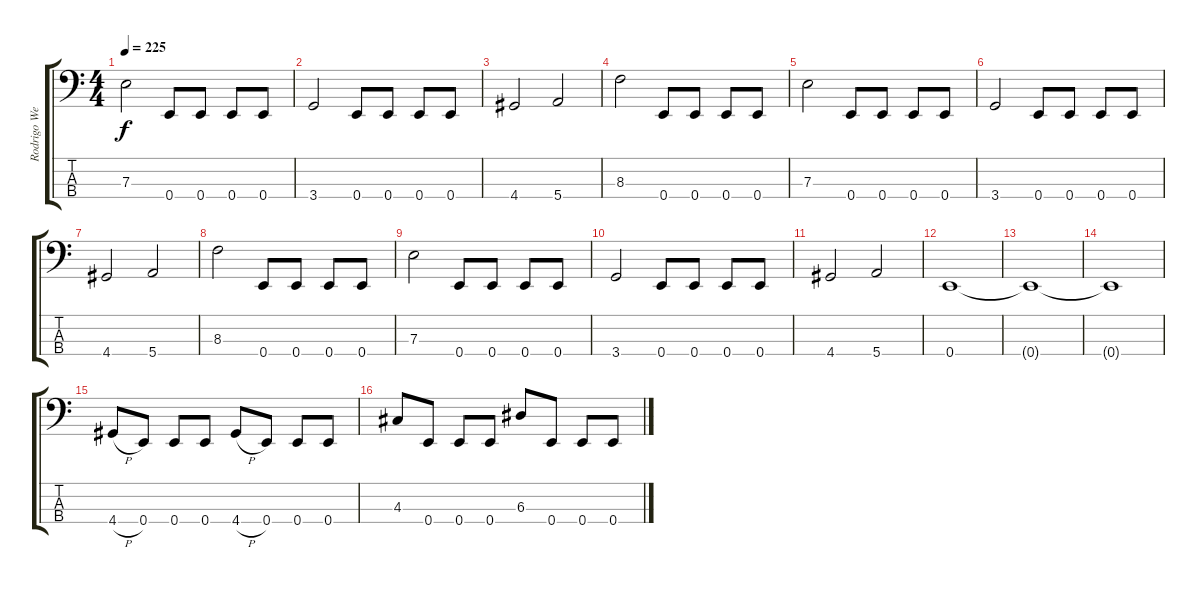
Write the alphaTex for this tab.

\track ("Rodrigo Westphal" "Rodrigo We") {instrument electricbassfinger}
\staff {score tabs}
\tuning (G2 D2 A1 E1) {hide}
\ts (4 4)
\tempo 225
\clef f4
\ks c
7.3.2{dy f} 0.4.8 0.4.8 0.4.8 0.4.8 |
3.4.2 0.4.8 0.4.8 0.4.8 0.4.8 |
4.4.2 5.4.2 |
8.3.2 0.4.8 0.4.8 0.4.8 0.4.8 |
7.3.2 0.4.8 0.4.8 0.4.8 0.4.8 |
3.4.2 0.4.8 0.4.8 0.4.8 0.4.8 |
4.4.2 5.4.2 |
8.3.2 0.4.8 0.4.8 0.4.8 0.4.8 |
7.3.2 0.4.8 0.4.8 0.4.8 0.4.8 |
3.4.2 0.4.8 0.4.8 0.4.8 0.4.8 |
4.4.2 5.4.2 |
0.4.1 |
0.4{t}.1 |
0.4{t}.1 |
4.4{h}.8 0.4.8 0.4.8 0.4.8 4.4{h}.8 0.4.8 0.4.8 0.4.8 |
4.3.8 0.4.8 0.4.8 0.4.8 6.3.8 0.4.8 0.4.8 0.4.8
